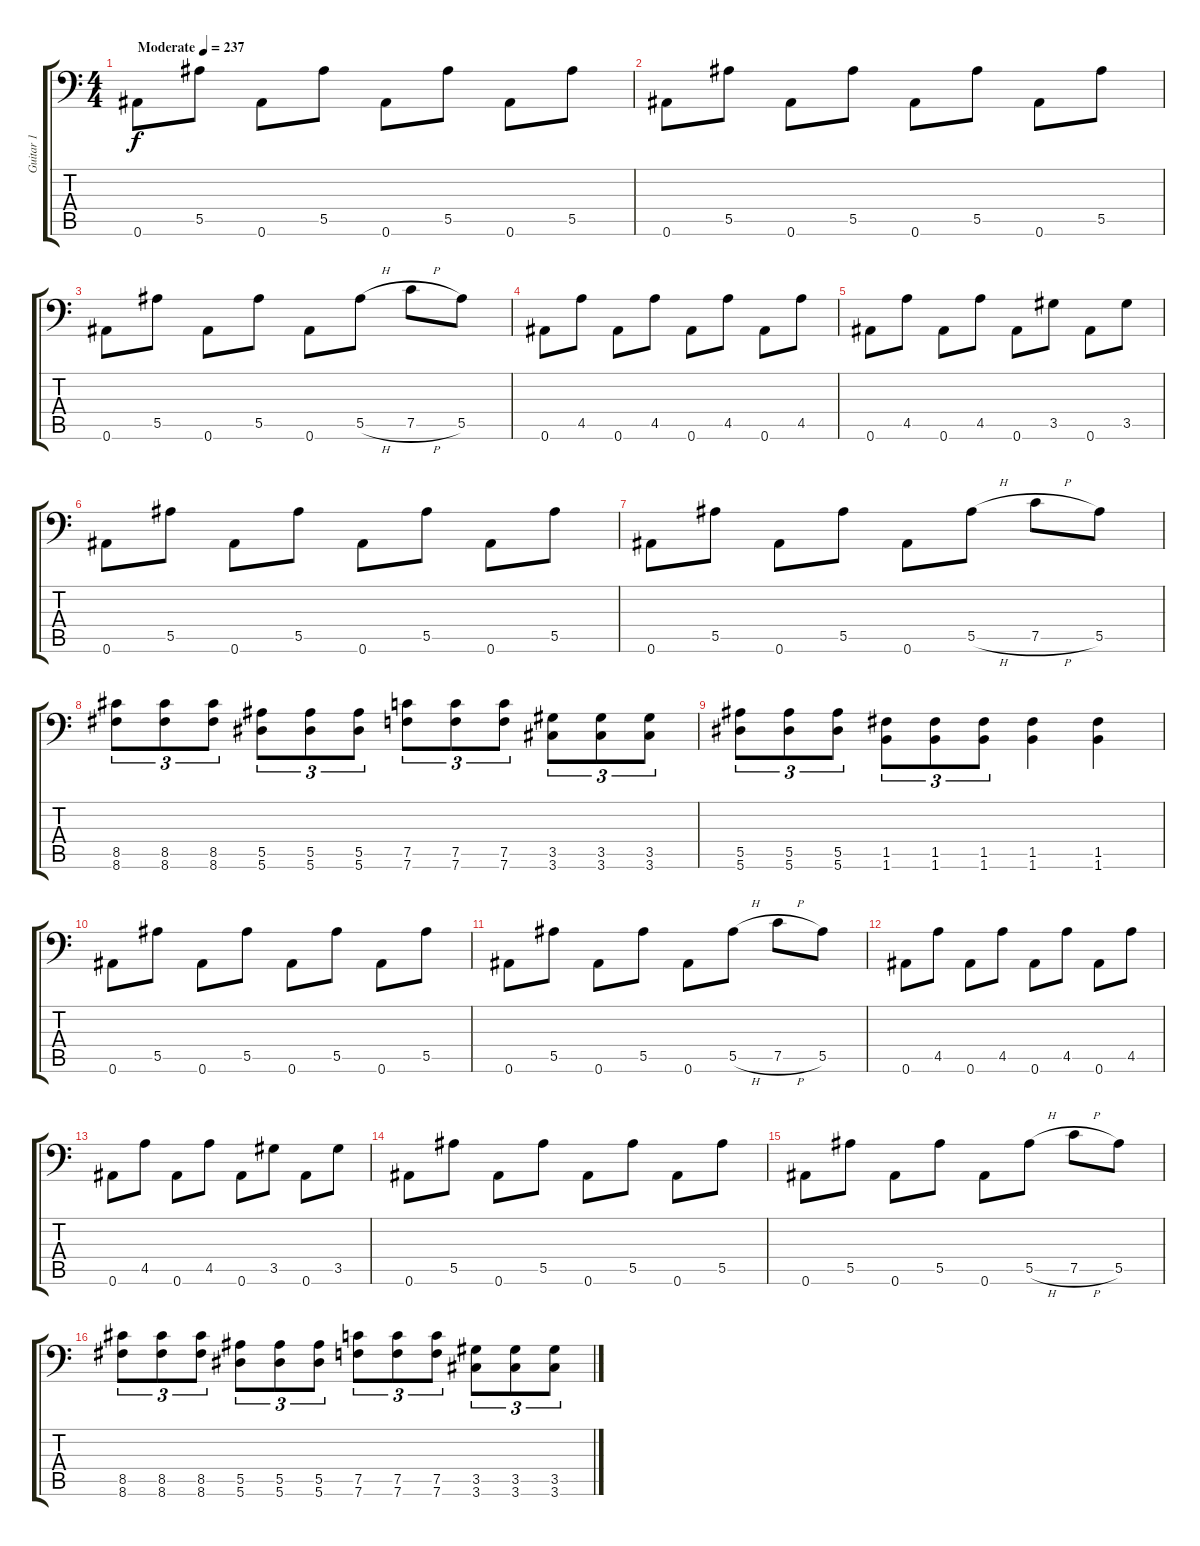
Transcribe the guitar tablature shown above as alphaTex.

\track ("Guitar 1" "Guitar 1") {instrument distortionguitar}
\staff {score tabs}
\tuning (C4 G3 Eb3 Bb2 F2 Bb1) {hide}
\ts (4 4)
\tempo (237 "Moderate")
\clef f4
\ks c
0.6.8{dy f instrument distortionguitar} 5.5.8 0.6.8 5.5.8 0.6.8 5.5.8 0.6.8 5.5.8 |
0.6.8 5.5.8 0.6.8 5.5.8 0.6.8 5.5.8 0.6.8 5.5.8 |
0.6.8 5.5.8 0.6.8 5.5.8 0.6.8 5.5{h}.8 7.5{h}.8 5.5.8 |
0.6.8 4.5.8 0.6.8 4.5.8 0.6.8 4.5.8 0.6.8 4.5.8 |
0.6.8 4.5.8 0.6.8 4.5.8 0.6.8 3.5.8 0.6.8 3.5.8 |
0.6.8 5.5.8 0.6.8 5.5.8 0.6.8 5.5.8 0.6.8 5.5.8 |
0.6.8 5.5.8 0.6.8 5.5.8 0.6.8 5.5{h}.8 7.5{h}.8 5.5.8 |
(8.5 8.6).8{tu (3 2)} (8.5 8.6).8{tu (3 2)} (8.5 8.6).8{tu (3 2)} (5.5 5.6).8{tu (3 2)} (5.5 5.6).8{tu (3 2)} (5.5 5.6).8{tu (3 2)} (7.5 7.6).8{tu (3 2)} (7.5 7.6).8{tu (3 2)} (7.5 7.6).8{tu (3 2)} (3.5 3.6).8{tu (3 2)} (3.5 3.6).8{tu (3 2)} (3.5 3.6).8{tu (3 2)} |
(5.5 5.6).8{tu (3 2)} (5.5 5.6).8{tu (3 2)} (5.5 5.6).8{tu (3 2)} (1.5 1.6).8{tu (3 2)} (1.5 1.6).8{tu (3 2)} (1.5 1.6).8{tu (3 2)} (1.5 1.6).4 (1.5 1.6).4 |
0.6.8 5.5.8 0.6.8 5.5.8 0.6.8 5.5.8 0.6.8 5.5.8 |
0.6.8 5.5.8 0.6.8 5.5.8 0.6.8 5.5{h}.8 7.5{h}.8 5.5.8 |
0.6.8 4.5.8 0.6.8 4.5.8 0.6.8 4.5.8 0.6.8 4.5.8 |
0.6.8 4.5.8 0.6.8 4.5.8 0.6.8 3.5.8 0.6.8 3.5.8 |
0.6.8 5.5.8 0.6.8 5.5.8 0.6.8 5.5.8 0.6.8 5.5.8 |
0.6.8 5.5.8 0.6.8 5.5.8 0.6.8 5.5{h}.8 7.5{h}.8 5.5.8 |
(8.5 8.6).8{tu (3 2)} (8.5 8.6).8{tu (3 2)} (8.5 8.6).8{tu (3 2)} (5.5 5.6).8{tu (3 2)} (5.5 5.6).8{tu (3 2)} (5.5 5.6).8{tu (3 2)} (7.5 7.6).8{tu (3 2)} (7.5 7.6).8{tu (3 2)} (7.5 7.6).8{tu (3 2)} (3.5 3.6).8{tu (3 2)} (3.5 3.6).8{tu (3 2)} (3.5 3.6).8{tu (3 2)}
